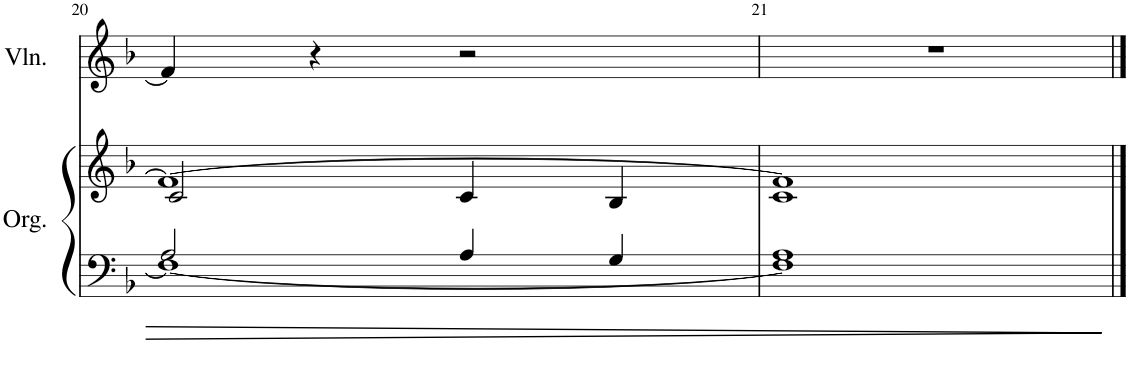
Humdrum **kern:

**kern	**kern	**kern
*part2	*part2	*part1
*staff3	*staff2	*staff1
*I"Orgue	*	*I"Violon
*I'Org.	*	*I'Vln.
!!LO:PB:g=z
*clefF4	*clefG2	*clefG2
*k[b-]	*k[b-]	*k[b-]
*M4/4	*M4/4	*M4/4
*met(c)	*met(c)	*met(c)
=20	=20	=20
*^	*^	*
2A/	1F_	2c/	1f_	4f/]
.	.	.	.	4r
4A/	.	4c/	.	2r
4G/	.	4B-/	.	.
=21	=21	=21	=21	=21
1A	1F]	1c	1f]	1r
*v	*v	*	*	*
*	*v	*v	*
==	==	==
*-	*-	*-
